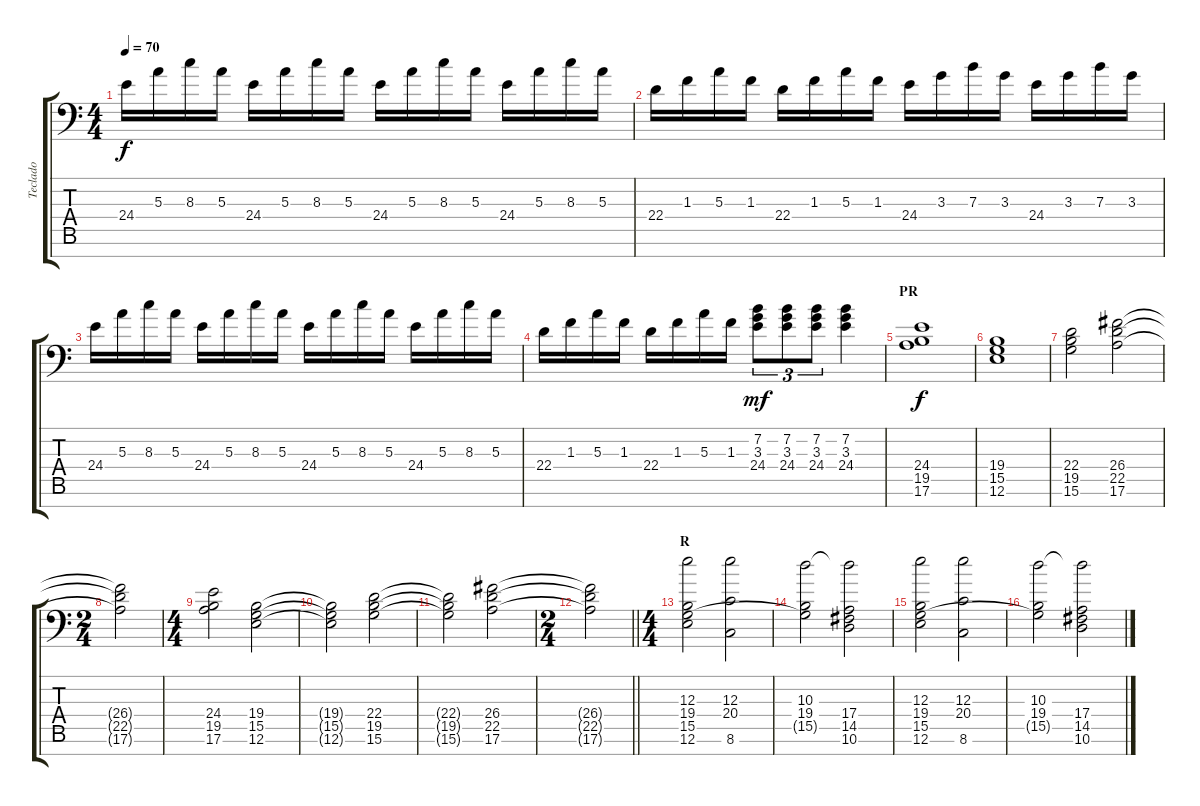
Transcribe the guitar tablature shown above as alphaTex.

\track ("Teclado" "Teclado") {instrument tremolostrings}
\staff {score tabs}
\tuning (E4 E4 E4 E2 E2 E2 E1) {hide}
\ts (4 4)
\tempo 70
\clef f4
\ks c
24.4.16{dy f} 5.3.16 8.3.16 5.3.16 24.4.16 5.3.16 8.3.16 5.3.16 24.4.16 5.3.16 8.3.16 5.3.16 24.4.16 5.3.16 8.3.16 5.3.16 |
22.4.16 1.3.16 5.3.16 1.3.16 22.4.16 1.3.16 5.3.16 1.3.16 24.4.16 3.3.16 7.3.16 3.3.16 24.4.16 3.3.16 7.3.16 3.3.16 |
24.4.16 5.3.16 8.3.16 5.3.16 24.4.16 5.3.16 8.3.16 5.3.16 24.4.16 5.3.16 8.3.16 5.3.16 24.4.16 5.3.16 8.3.16 5.3.16 |
22.4.16 1.3.16 5.3.16 1.3.16 22.4.16 1.3.16 5.3.16 1.3.16 (7.2 3.3 24.4).8{tu (3 2) dy mf} (7.2 3.3 24.4).8{tu (3 2)} (7.2 3.3 24.4).8{tu (3 2)} (7.2 3.3 24.4).4 |
\section ("" "PR")
(24.4 19.5 17.6).1{dy f instrument tremolostrings} |
(19.4 15.5 12.6).1 |
(22.4 19.5 15.6).2 (26.4 22.5 17.6).2 |
\ts (2 4)
(26.4{t} 22.5{t} 17.6{t}).2 |
\ts (4 4)
(24.4 19.5 17.6).2 (19.4 15.5 12.6).2 |
(19.4{t} 15.5{t} 12.6{t}).2 (22.4 19.5 15.6).2 |
(22.4{t} 19.5{t} 15.6{t}).2 (26.4 22.5 17.6).2 |
\ts (2 4)
\barLineRight lightlight
(26.4{t} 22.5{t} 17.6{t}).2 |
\ts (4 4)
\section ("" "R")
(12.3 19.4 15.5 12.6).2 (12.3 20.4 8.6).2 |
(10.3 19.4 15.5{t}).2 (10.3{t} 17.4 14.5 10.6).2 |
(12.3 19.4 15.5 12.6).2 (12.3 20.4 8.6).2 |
(10.3 19.4 15.5{t}).2 (10.3{t} 17.4 14.5 10.6).2
